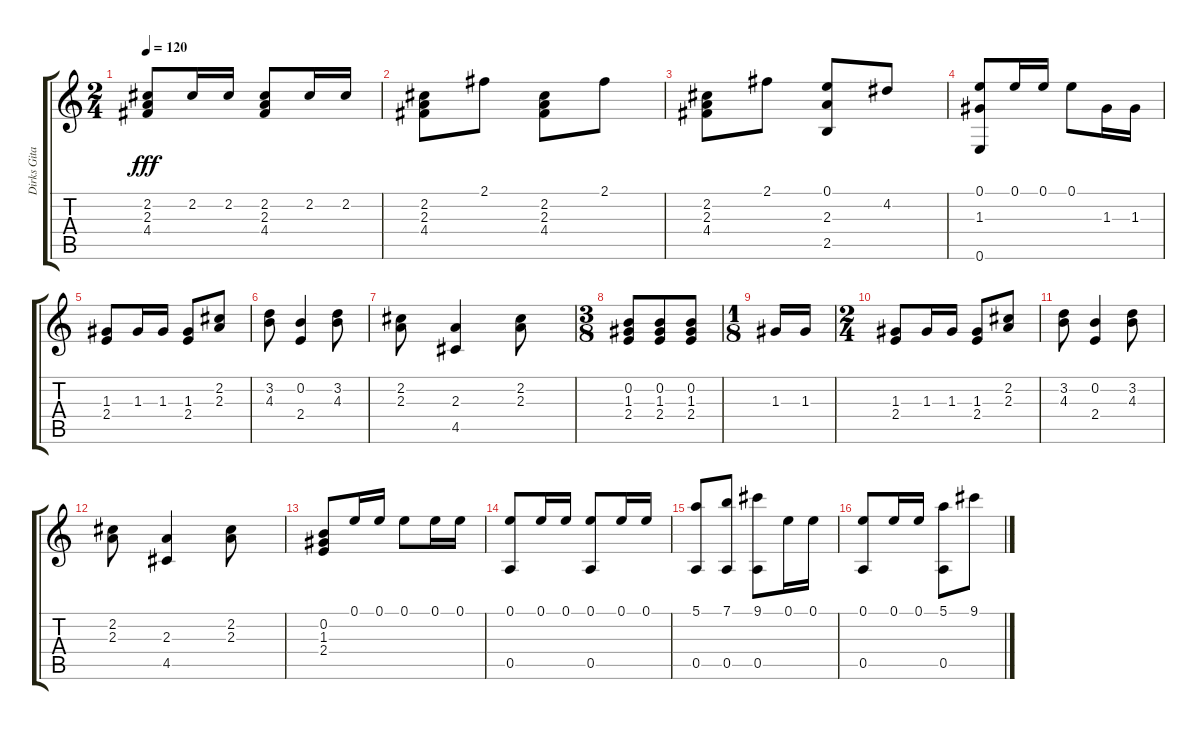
\track ("Dirks Gitarre" "Dirks Gita") {instrument acousticguitarnylon}
\staff {score tabs}
\tuning (E4 B3 G3 D3 A2 E2) {hide}
\ts (2 4)
\tempo 120
\clef g2
\ks c
(2.2 2.3 4.4).8{dy fff} 2.2.16 2.2.16 (2.2 2.3 4.4).8 2.2.16 2.2.16 |
(2.2 2.3 4.4).8 2.1.8 (2.2 2.3 4.4).8 2.1.8 |
(2.2 2.3 4.4).8 2.1.8 (0.1 2.3 2.5).8 4.2.8 |
(0.1 1.3 0.6).8 0.1.16 0.1.16 0.1.8 1.3.16 1.3.16 |
(1.3 2.4).8 1.3.16 1.3.16 (1.3 2.4).8 (2.2 2.3).8 |
(3.2 4.3).8 (0.2 2.4).4 (3.2 4.3).8 |
(2.2 2.3).8 (2.3 4.5).4 (2.2 2.3).8 |
\ts (3 8)
(0.2 1.3 2.4).8 (0.2 1.3 2.4).8 (0.2 1.3 2.4).8 |
\ts (1 8)
1.3.16 1.3.16 |
\ts (2 4)
(1.3 2.4).8 1.3.16 1.3.16 (1.3 2.4).8 (2.2 2.3).8 |
(3.2 4.3).8 (0.2 2.4).4 (3.2 4.3).8 |
(2.2 2.3).8 (2.3 4.5).4 (2.2 2.3).8 |
(0.2 1.3 2.4).8 0.1.16 0.1.16 0.1.8 0.1.16 0.1.16 |
(0.1 0.5).8 0.1.16 0.1.16 (0.1 0.5).8 0.1.16 0.1.16 |
(5.1 0.5).8 (7.1 0.5).8 (9.1 0.5).8 0.1.16 0.1.16 |
(0.1 0.5).8 0.1.16 0.1.16 (5.1 0.5).8 9.1.8
